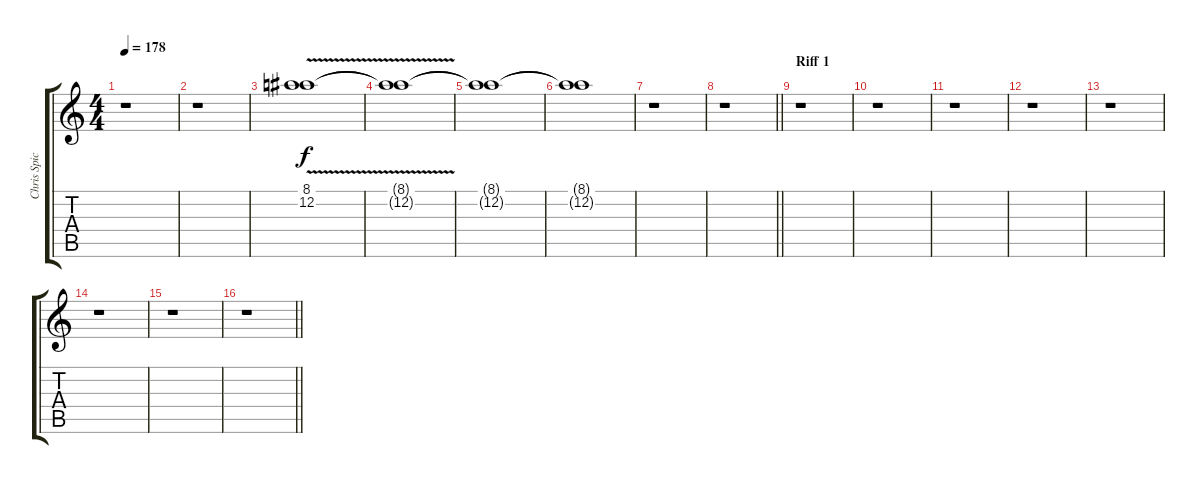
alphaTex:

\track ("Chris Spicuzza" "Chris Spic") {instrument lead4chiff}
\staff {score tabs}
\tuning (D5 A4 F4 C4 G3 C3) {hide}
\ts (4 4)
\tempo 178
\clef g2
\ks c
r.1{dy f} |
r.1 |
(8.1{v} 12.2{v}).1{volume 10} |
(8.1{t} 12.2{t}).1 |
(8.1{t} 12.2{t}).1 |
(8.1{t} 12.2{t}).1 |
r.1 |
\barLineRight lightlight
r.1 |
\section ("" "Riff 1")
r.1 |
r.1 |
r.1 |
r.1 |
r.1 |
r.1 |
r.1 |
\barLineRight lightlight
r.1
